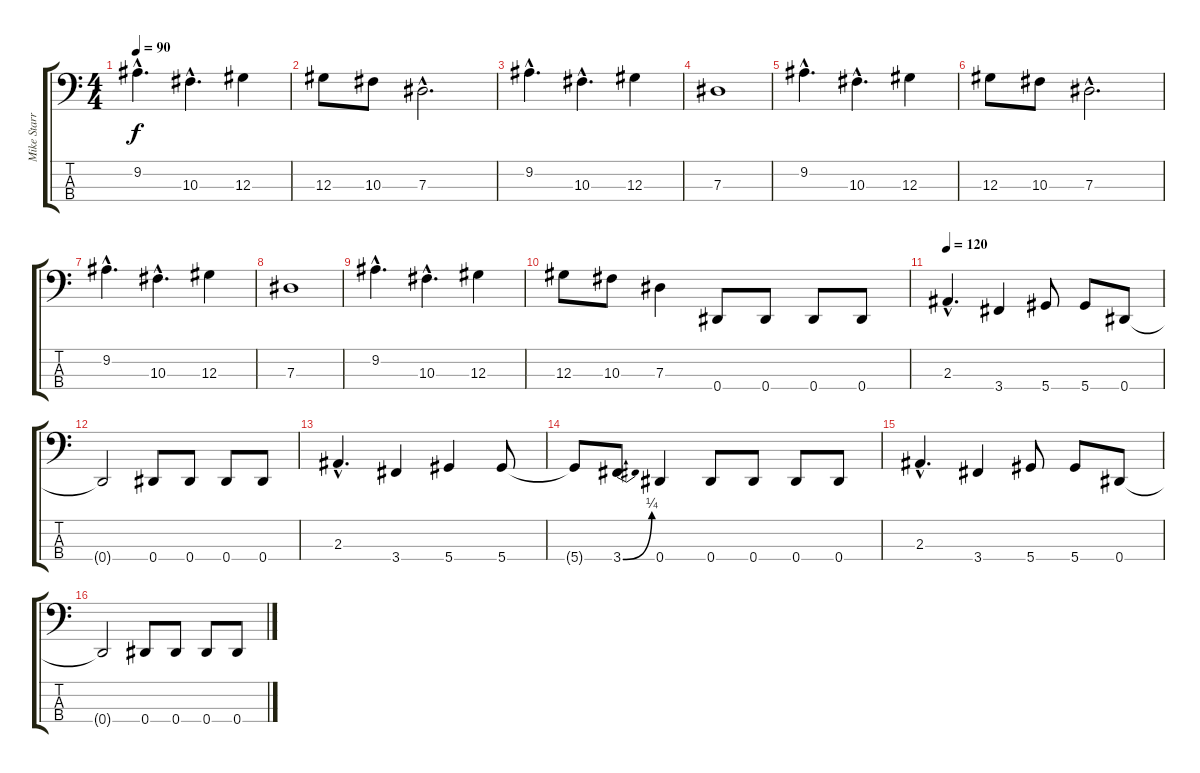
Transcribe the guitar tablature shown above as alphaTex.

\track ("Mike Starr" "Mike Starr") {instrument electricbasspick}
\staff {score tabs}
\tuning (Gb2 Db2 Ab1 Eb1) {hide}
\ts (4 4)
\tempo 90
\clef f4
\ks c
9.2{hac}.4{d dy f} 10.3{hac}.4{d} 12.3.4 |
12.3.8 10.3.8 7.3{hac}.2{d} |
9.2{hac}.4{d} 10.3{hac}.4{d} 12.3.4 |
7.3.1 |
9.2{hac}.4{d} 10.3{hac}.4{d} 12.3.4 |
12.3.8 10.3.8 7.3{hac}.2{d} |
9.2{hac}.4{d} 10.3{hac}.4{d} 12.3.4 |
7.3.1 |
9.2{hac}.4{d} 10.3{hac}.4{d} 12.3.4 |
12.3.8 10.3.8 7.3.4 0.4.8 0.4.8 0.4.8 0.4.8 |
\tempo 120
2.3{hac}.4{d} 3.4.4 5.4.8 5.4.8 0.4.8 |
0.4{t}.2 0.4.8 0.4.8 0.4.8 0.4.8 |
2.3{hac}.4{d} 3.4.4 5.4.4 5.4.8 |
5.4{t}.8 3.4{be (bend 0 0 60 1)}.8 0.4.4 0.4.8 0.4.8 0.4.8 0.4.8 |
2.3{hac}.4{d} 3.4.4 5.4.8 5.4.8 0.4.8 |
0.4{t}.2 0.4.8 0.4.8 0.4.8 0.4.8
